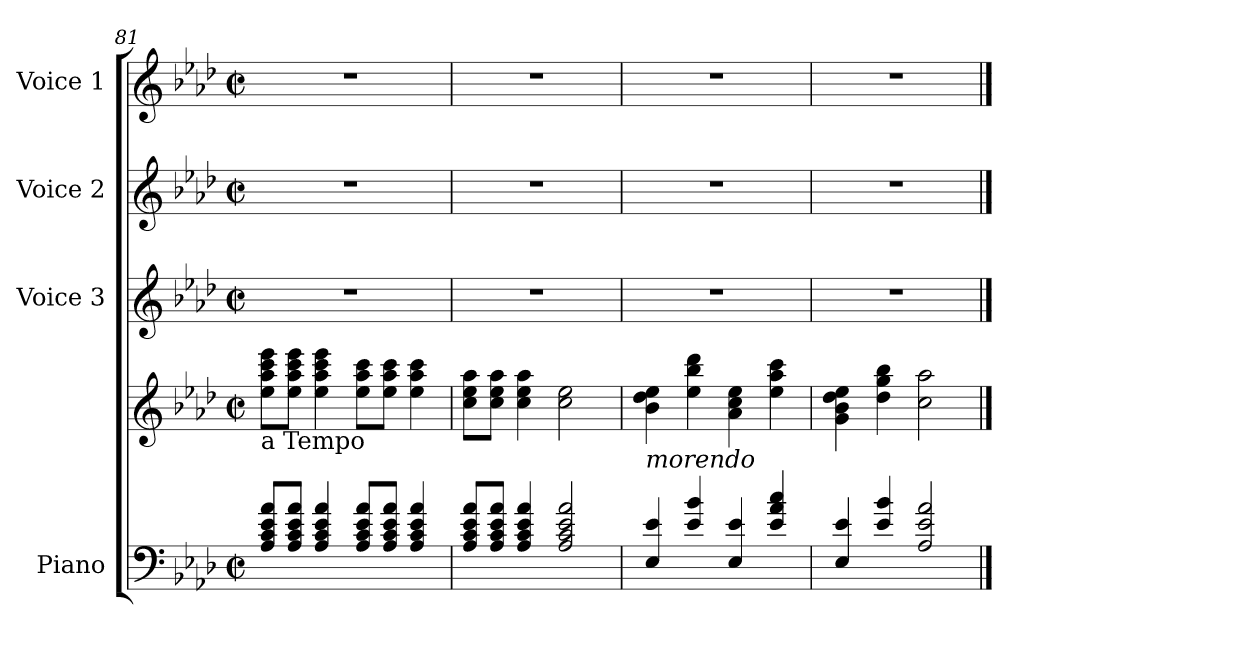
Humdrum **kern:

**kern	**kern	**kern	**kern	**kern
*part4	*part4	*part3	*part2	*part1
*staff5	*staff4	*staff3	*staff2	*staff1
*I"Piano	*	*I"Voice 3	*I"Voice 2	*I"Voice 1
*I'Pno	*	*	*	*
*clefF4	*clefG2	*clefG2	*clefG2	*clefG2
*k[b-e-a-d-]	*k[b-e-a-d-]	*k[b-e-a-d-]	*k[b-e-a-d-]	*k[b-e-a-d-]
*M2/2	*M2/2	*M2/2	*M2/2	*M2/2
*met(c|)	*met(c|)	*met(c|)	*met(c|)	*met(c|)
=81	=81	=81	=81	=81
!	!LO:TX:b:t=a Tempo	!	!	!
8A-/ 8c/ 8e-/ 8a-/L	8ee-\ 8aa-\ 8ccc\ 8eee-\L	1r	1r	1r
8A-/ 8c/ 8e-/ 8a-/J	8ee-\ 8aa-\ 8ccc\ 8eee-\J	.	.	.
4A-/ 4c/ 4e-/ 4a-/	4ee-\ 4aa-\ 4ccc\ 4eee-\	.	.	.
8A-/ 8c/ 8e-/ 8a-/L	8ee-\ 8aa-\ 8ccc\L	.	.	.
8A-/ 8c/ 8e-/ 8a-/J	8ee-\ 8aa-\ 8ccc\J	.	.	.
4A-/ 4c/ 4e-/ 4a-/	4ee-\ 4aa-\ 4ccc\	.	.	.
=82	=82	=82	=82	=82
8A-/ 8c/ 8e-/ 8a-/L	8cc\ 8ee-\ 8aa-\L	1r	1r	1r
8A-/ 8c/ 8e-/ 8a-/J	8cc\ 8ee-\ 8aa-\J	.	.	.
4A-/ 4c/ 4e-/ 4a-/	4cc\ 4ee-\ 4aa-\	.	.	.
2A-/ 2c/ 2e-/ 2a-/	2cc\ 2ee-\	.	.	.
=83	=83	=83	=83	=83
!	!LO:TX:b:i:t=morendo	!	!	!
4E-/ 4e-/	4b-\ 4dd-\ 4ee-\	1r	1r	1r
4e-/ 4b-/	4ee-\ 4bb-\ 4ddd-\	.	.	.
4E-/ 4e-/	4a-\ 4cc\ 4ee-\	.	.	.
4e-/ 4a-/ 4cc/	4ee-\ 4aa-\ 4ccc\	.	.	.
=84	=84	=84	=84	=84
4E-/ 4e-/	4g\ 4b-\ 4dd-\ 4ee-\	1r	1r	1r
4e-/ 4b-/	4dd-\ 4gg\ 4bb-\	.	.	.
2A-/ 2e-/ 2a-/	2cc\ 2aa-\	.	.	.
==	==	==	==	==
*-	*-	*-	*-	*-
